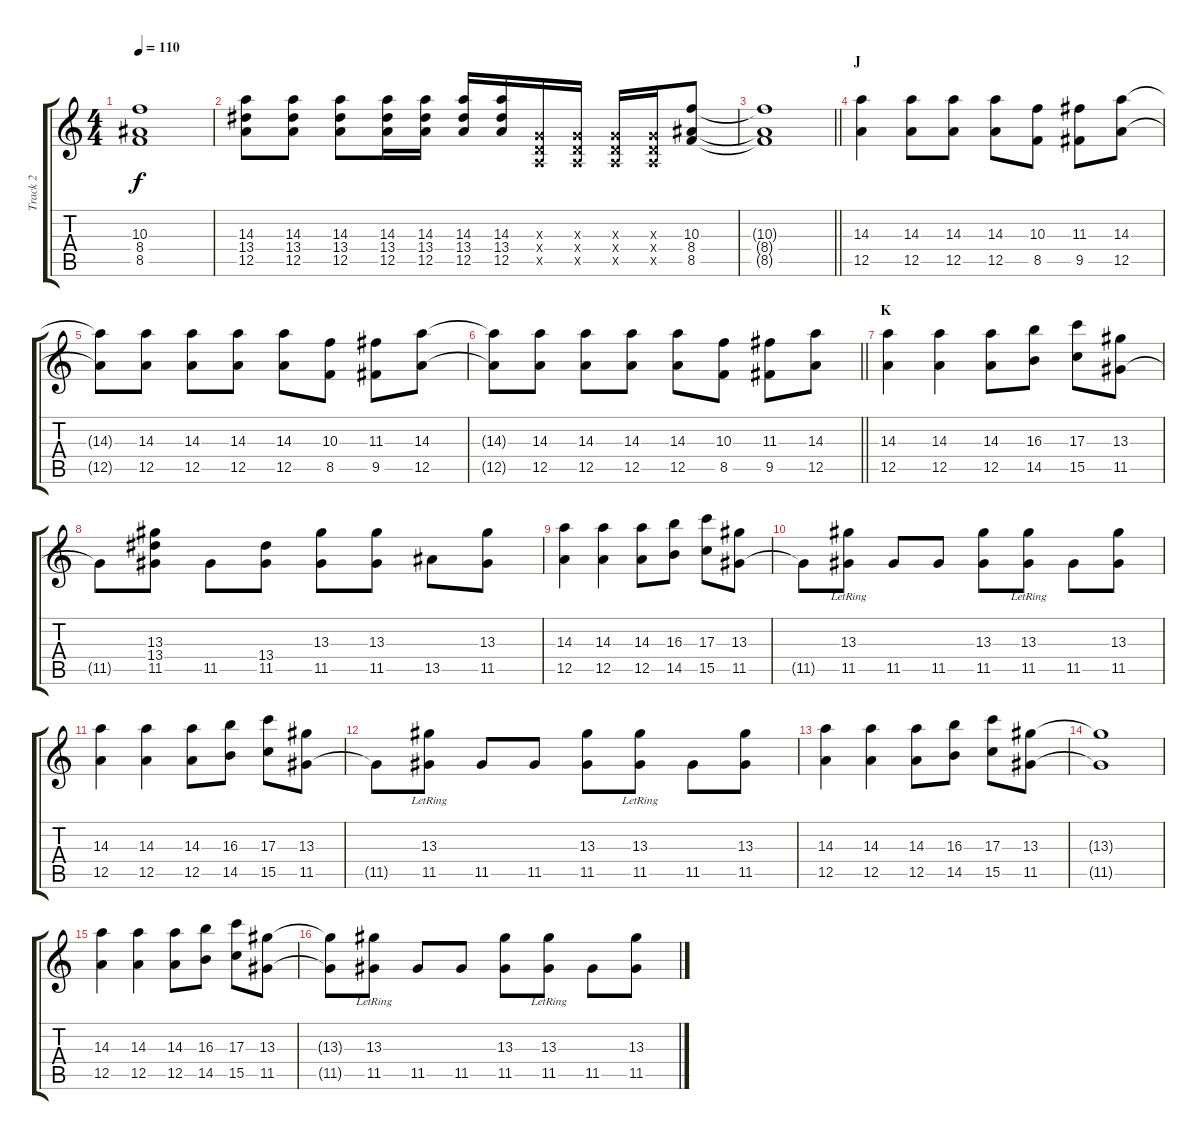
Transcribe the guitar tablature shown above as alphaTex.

\track ("Track 2" "Track 2") {instrument electricguitarjazz}
\staff {score tabs}
\tuning (E4 B3 G3 D3 A2 E2) {hide}
\ts (4 4)
\tempo 110
\clef g2
\ks c
(10.3{t} 8.4{t} 8.5{t}).1{dy f} |
(14.3 13.4 12.5).8 (14.3 13.4 12.5).8 (14.3 13.4 12.5).8 (14.3 13.4 12.5).16 (14.3 13.4 12.5).16 (14.3 13.4 12.5).16 (14.3 13.4 12.5).16 (0.3{x} 0.4{x} 0.5{x}).16 (0.3{x} 0.4{x} 0.5{x}).16 (0.3{x} 0.4{x} 0.5{x}).16 (0.3{x} 0.4{x} 0.5{x}).16 (10.3 8.4 8.5).8 |
\barLineRight lightlight
(10.3{t} 8.4{t} 8.5{t}).1 |
\section ("" "J")
(14.3 12.5).4 (14.3 12.5).8 (14.3 12.5).8 (14.3 12.5).8 (10.3 8.5).8 (11.3 9.5).8 (14.3 12.5).8 |
(14.3{t} 12.5{t}).8 (14.3 12.5).8 (14.3 12.5).8 (14.3 12.5).8 (14.3 12.5).8 (10.3 8.5).8 (11.3 9.5).8 (14.3 12.5).8 |
\barLineRight lightlight
(14.3{t} 12.5{t}).8 (14.3 12.5).8 (14.3 12.5).8 (14.3 12.5).8 (14.3 12.5).8 (10.3 8.5).8 (11.3 9.5).8 (14.3 12.5).8 |
\section ("" "K")
(14.3 12.5).4 (14.3 12.5).4 (14.3 12.5).8 (16.3 14.5).8 (17.3 15.5).8 (13.3 11.5).8 |
11.5{t}.8 (13.3 13.4 11.5).8 11.5.8 (13.4 11.5).8 (13.3 11.5).8 (13.3 11.5).8 13.5.8 (13.3 11.5).8 |
(14.3 12.5).4 (14.3 12.5).4 (14.3 12.5).8 (16.3 14.5).8 (17.3 15.5).8 (13.3 11.5).8 |
11.5{t}.8 (13.3{lr} 11.5).8 11.5.8 11.5.8 (13.3 11.5).8 (13.3{lr} 11.5).8 11.5.8 (13.3 11.5).8 |
(14.3 12.5).4 (14.3 12.5).4 (14.3 12.5).8 (16.3 14.5).8 (17.3 15.5).8 (13.3 11.5).8 |
11.5{t}.8 (13.3{lr} 11.5).8 11.5.8 11.5.8 (13.3 11.5).8 (13.3{lr} 11.5).8 11.5.8 (13.3 11.5).8 |
(14.3 12.5).4 (14.3 12.5).4 (14.3 12.5).8 (16.3 14.5).8 (17.3 15.5).8 (13.3 11.5).8 |
(13.3{t} 11.5{t}).1 |
(14.3 12.5).4 (14.3 12.5).4 (14.3 12.5).8 (16.3 14.5).8 (17.3 15.5).8 (13.3 11.5).8 |
(13.3{t} 11.5{t}).8 (13.3{lr} 11.5).8 11.5.8 11.5.8 (13.3 11.5).8 (13.3{lr} 11.5).8 11.5.8 (13.3 11.5).8
